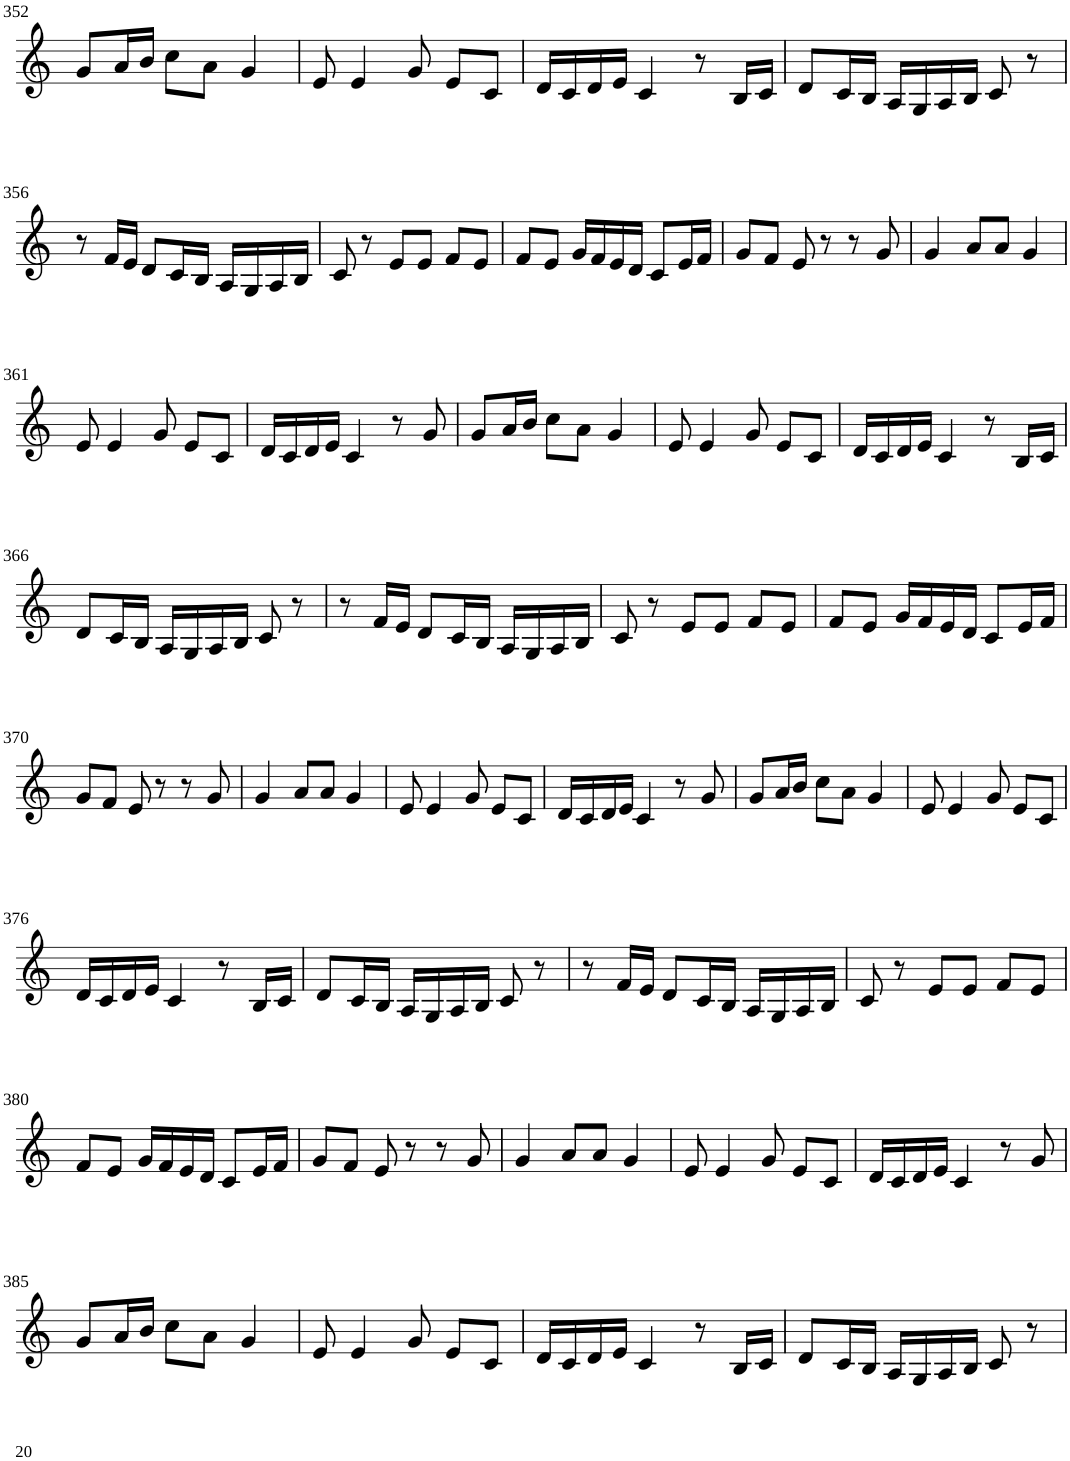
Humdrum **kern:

**kern
*part1
*staff1
*I"Violin
!!LO:PB:g=z
*clefG2
*k[]
*M3/4
=352
8g/L
16a/L
16b/JJ
8cc\L
8a\J
4g/
=353
8e/
4e/
8g/
8e/L
8c/J
=354
16d/LL
16c/
16d/
16e/JJ
4c/
8r
16B/LL
16c/JJ
=355
8d/L
16c/L
16B/JJ
16A/LL
16G/
16A/
16B/JJ
8c/
8r
!!LO:LB:g=z
=356
8r
16f/LL
16e/JJ
8d/L
16c/L
16B/JJ
16A/LL
16G/
16A/
16B/JJ
=357
8c/
8r
8e/L
8e/J
8f/L
8e/J
=358
8f/L
8e/J
16g/LL
16f/
16e/
16d/JJ
8c/L
16e/L
16f/JJ
=359
8g/L
8f/J
8e/
8r
8r
8g/
=360
4g/
8a/L
8a/J
4g/
!!LO:LB:g=z
=361
8e/
4e/
8g/
8e/L
8c/J
=362
16d/LL
16c/
16d/
16e/JJ
4c/
8r
8g/
=363
8g/L
16a/L
16b/JJ
8cc\L
8a\J
4g/
=364
8e/
4e/
8g/
8e/L
8c/J
=365
16d/LL
16c/
16d/
16e/JJ
4c/
8r
16B/LL
16c/JJ
!!LO:LB:g=z
=366
8d/L
16c/L
16B/JJ
16A/LL
16G/
16A/
16B/JJ
8c/
8r
=367
8r
16f/LL
16e/JJ
8d/L
16c/L
16B/JJ
16A/LL
16G/
16A/
16B/JJ
=368
8c/
8r
8e/L
8e/J
8f/L
8e/J
=369
8f/L
8e/J
16g/LL
16f/
16e/
16d/JJ
8c/L
16e/L
16f/JJ
!!LO:LB:g=z
=370
8g/L
8f/J
8e/
8r
8r
8g/
=371
4g/
8a/L
8a/J
4g/
=372
8e/
4e/
8g/
8e/L
8c/J
=373
16d/LL
16c/
16d/
16e/JJ
4c/
8r
8g/
=374
8g/L
16a/L
16b/JJ
8cc\L
8a\J
4g/
=375
8e/
4e/
8g/
8e/L
8c/J
!!LO:LB:g=z
=376
16d/LL
16c/
16d/
16e/JJ
4c/
8r
16B/LL
16c/JJ
=377
8d/L
16c/L
16B/JJ
16A/LL
16G/
16A/
16B/JJ
8c/
8r
=378
8r
16f/LL
16e/JJ
8d/L
16c/L
16B/JJ
16A/LL
16G/
16A/
16B/JJ
=379
8c/
8r
8e/L
8e/J
8f/L
8e/J
!!LO:LB:g=z
=380
8f/L
8e/J
16g/LL
16f/
16e/
16d/JJ
8c/L
16e/L
16f/JJ
=381
8g/L
8f/J
8e/
8r
8r
8g/
=382
4g/
8a/L
8a/J
4g/
=383
8e/
4e/
8g/
8e/L
8c/J
=384
16d/LL
16c/
16d/
16e/JJ
4c/
8r
8g/
!!LO:LB:g=z
=385
8g/L
16a/L
16b/JJ
8cc\L
8a\J
4g/
=386
8e/
4e/
8g/
8e/L
8c/J
=387
16d/LL
16c/
16d/
16e/JJ
4c/
8r
16B/LL
16c/JJ
=388
8d/L
16c/L
16B/JJ
16A/LL
16G/
16A/
16B/JJ
8c/
8r
=
*-
